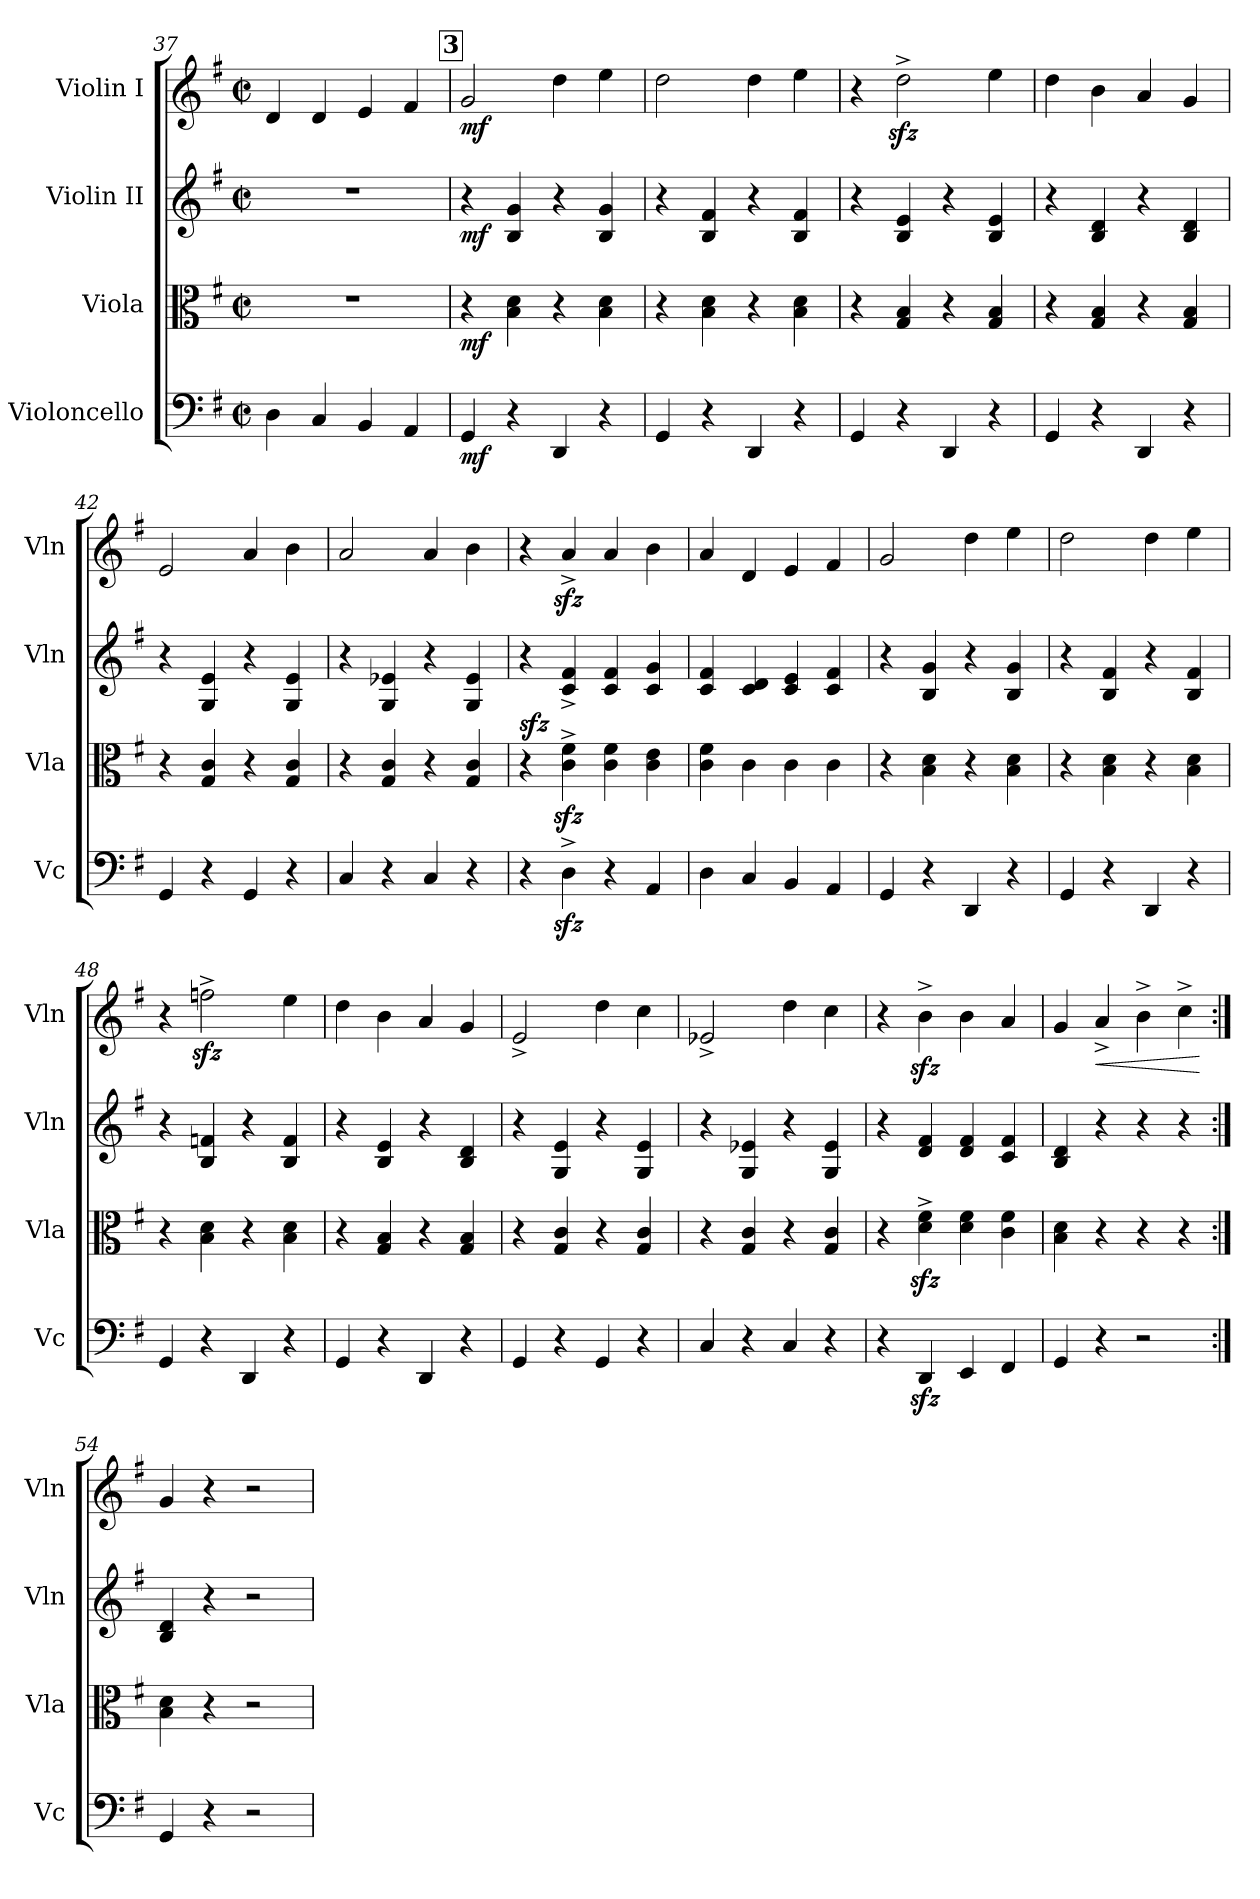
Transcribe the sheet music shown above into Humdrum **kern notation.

**kern	**dynam	**kern	**dynam	**kern	**dynam	**kern	**dynam
*part4	*part4	*part3	*part3	*part2	*part2	*part1	*part1
*staff4	*staff4	*staff3	*staff3	*staff2	*staff2	*staff1	*staff1
*I"Violoncello	*	*I"Viola	*	*I"Violin II	*	*I"Violin I	*
*I'Vc	*	*I'Vla	*	*I'Vln	*	*I'Vln	*
*clefF4	*	*clefC3	*	*clefG2	*	*clefG2	*
*k[f#]	*	*k[f#]	*	*k[f#]	*	*k[f#]	*
*M2/2	*	*M2/2	*	*M2/2	*	*M2/2	*
*met(c|)	*	*met(c|)	*	*met(c|)	*	*met(c|)	*
=37	=37	=37	=37	=37	=37	=37	=37
4D\	.	1r	.	1r	.	4d/	.
4C/	.	.	.	.	.	4d/	.
4BB/	.	.	.	.	.	4e/	.
4AA/	.	.	.	.	.	4f#/	.
!!LO:REH:place=s1:a:B:fs=14:t=3
=38	=38	=38	=38	=38	=38	=38	=38
!	!LO:DY:b	!	!LO:DY:b	!	!LO:DY:b	!	!LO:DY:b
4GG/	mf	4r	mf	4r	mf	2g/	mf
4r	.	4B\ 4d\	.	4B/ 4g/	.	.	.
4DD/	.	4r	.	4r	.	4dd\	.
4r	.	4B\ 4d\	.	4B/ 4g/	.	4ee\	.
=39	=39	=39	=39	=39	=39	=39	=39
4GG/	.	4r	.	4r	.	2dd\	.
4r	.	4B\ 4d\	.	4B/ 4f#/	.	.	.
4DD/	.	4r	.	4r	.	4dd\	.
4r	.	4B\ 4d\	.	4B/ 4f#/	.	4ee\	.
=40	=40	=40	=40	=40	=40	=40	=40
4GG/	.	4r	.	4r	.	4r	.
4r	.	4G/ 4B/	.	4B/ 4e/	.	2ddzz<^\	.
4DD/	.	4r	.	4r	.	.	.
4r	.	4G/ 4B/	.	4B/ 4e/	.	4ee\	.
!!LO:PB:g=z
=41	=41	=41	=41	=41	=41	=41	=41
4GG/	.	4r	.	4r	.	4dd\	.
4r	.	4G/ 4B/	.	4B/ 4d/	.	4b\	.
4DD/	.	4r	.	4r	.	4a/	.
4r	.	4G/ 4B/	.	4B/ 4d/	.	4g/	.
=42	=42	=42	=42	=42	=42	=42	=42
4GG/	.	4r	.	4r	.	2e/	.
4r	.	4G/ 4c/	.	4G/ 4e/	.	.	.
4GG/	.	4r	.	4r	.	4a/	.
4r	.	4G/ 4c/	.	4G/ 4e/	.	4b\	.
=43	=43	=43	=43	=43	=43	=43	=43
4C/	.	4r	.	4r	.	2a/	.
4r	.	4G/ 4c/	.	4G/ 4e-X/	.	.	.
4C/	.	4r	.	4r	.	4a/	.
4r	.	4G/ 4c/	.	4G/ 4e-/	.	4b\	.
=44	=44	=44	=44	=44	=44	=44	=44
!	!	!	!LO:DY:a	!	!	!	!
4r	.	4r	sfz	4r	.	4r	.
4Dzz<^\	.	4c\zz<^ 4f#\zz<^	.	4c/^ 4f#/^	.	4azz<^/	.
4r	.	4c\ 4f#\	.	4c/ 4f#/	.	4a/	.
4AA/	.	4c\ 4e\	.	4c/ 4g/	.	4b\	.
=45	=45	=45	=45	=45	=45	=45	=45
4D\	.	4c\ 4f#\	.	4c/ 4f#/	.	4a/	.
4C/	.	4c\	.	4c/ 4d/	.	4d/	.
4BB/	.	4c\	.	4c/ 4e/	.	4e/	.
4AA/	.	4c\	.	4c/ 4f#/	.	4f#/	.
=46	=46	=46	=46	=46	=46	=46	=46
!	!	!	!LO:DY:a	!	!	!	!
!	!	!	!LO:DY:n=1:a	!	!	!	!
4GG/	.	4r	sfz sfz	4r	.	2g/	.
4r	.	4B\ 4d\	.	4B/ 4g/	.	.	.
4DD/	.	4r	.	4r	.	4dd\	.
4r	.	4B\ 4d\	.	4B/ 4g/	.	4ee\	.
=47	=47	=47	=47	=47	=47	=47	=47
4GG/	.	4r	.	4r	.	2dd\	.
4r	.	4B\ 4d\	.	4B/ 4f#/	.	.	.
4DD/	.	4r	.	4r	.	4dd\	.
4r	.	4B\ 4d\	.	4B/ 4f#/	.	4ee\	.
=48	=48	=48	=48	=48	=48	=48	=48
4GG/	.	4r	.	4r	.	4r	.
4r	.	4B\ 4d\	.	4B/ 4fn/	.	2ffnzz<^\	.
4DD/	.	4r	.	4r	.	.	.
4r	.	4B\ 4d\	.	4B/ 4f/	.	4ee\	.
=49	=49	=49	=49	=49	=49	=49	=49
4GG/	.	4r	.	4r	.	4dd\	.
4r	.	4G/ 4B/	.	4B/ 4e/	.	4b\	.
4DD/	.	4r	.	4r	.	4a/	.
4r	.	4G/ 4B/	.	4B/ 4d/	.	4g/	.
=50	=50	=50	=50	=50	=50	=50	=50
4GG/	.	4r	.	4r	.	2e^/	.
4r	.	4G/ 4c/	.	4G/ 4e/	.	.	.
4GG/	.	4r	.	4r	.	4dd\	.
4r	.	4G/ 4c/	.	4G/ 4e/	.	4cc\	.
!!LO:LB:g=z
=51	=51	=51	=51	=51	=51	=51	=51
4C/	.	4r	.	4r	.	2e-X^/	.
4r	.	4G/ 4c/	.	4G/ 4e-X/	.	.	.
4C/	.	4r	.	4r	.	4dd\	.
4r	.	4G/ 4c/	.	4G/ 4e-/	.	4cc\	.
=52	=52	=52	=52	=52	=52	=52	=52
4r	.	4r	.	4r	.	4r	.
4DDzz</	.	4d\zz<^ 4f#\zz<^	.	4d/ 4f#/	.	4bzz<^\	.
4EE/	.	4d\ 4f#\	.	4d/ 4f#/	.	4b\	.
4FF#/	.	4c\ 4f#\	.	4c/ 4f#/	.	4a/	.
=53	=53	=53	=53	=53	=53	=53	=53
4GG/	.	4B\ 4d\	.	4B/ 4d/	.	4g/	.
!	!	!	!	!	!	!	!LO:HP:b
4r	.	4r	.	4r	.	4a^/	<
2r	.	4r	.	4r	.	4b^\	.
.	.	4r	.	4r	.	4cc^\	.
.	.	.	.	.	.	.	[
=54:|!	=54:|!	=54:|!	=54:|!	=54:|!	=54:|!	=54:|!	=54:|!
4GG/	.	4B\ 4d\	.	4B/ 4d/	.	4g/	.
4r	.	4r	.	4r	.	4r	.
2r	.	2r	.	2r	.	2r	.
=	=	=	=	=	=	=	=
*-	*-	*-	*-	*-	*-	*-	*-
